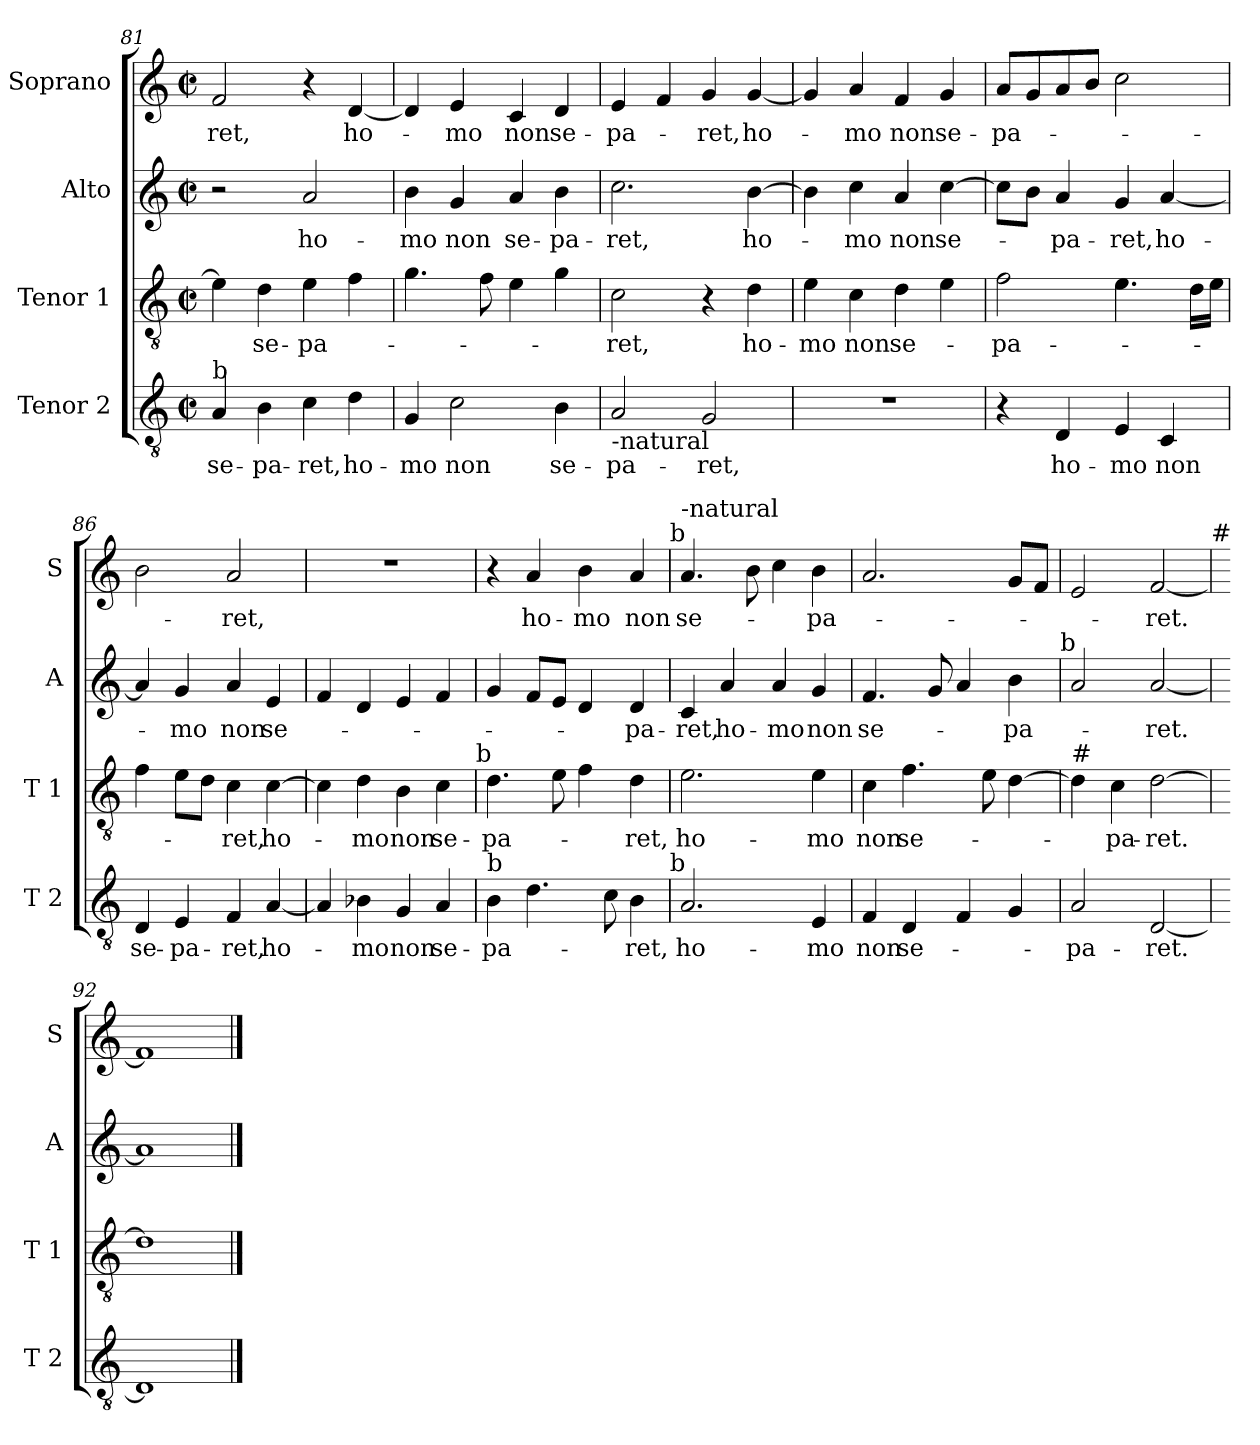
**kern	**text	**kern	**text	**kern	**text	**kern	**text
*part4	*part4	*part3	*part3	*part2	*part2	*part1	*part1
*staff4	*staff4	*staff3	*staff3	*staff2	*staff2	*staff1	*staff1
*I"Tenor 2	*	*I"Tenor 1	*	*I"Alto	*	*I"Soprano	*
*I'T 2	*	*I'T 1	*	*I'A	*	*I'S	*
*clefGv2	*	*clefGv2	*	*clefG2	*	*clefG2	*
*k[]	*	*k[]	*	*k[]	*	*k[]	*
*C:	*	*C:	*	*C:	*	*C:	*
*M2/2	*	*M2/2	*	*M2/2	*	*M2/2	*
*met(c|)	*	*met(c|)	*	*met(c|)	*	*met(c|)	*
=81	=81	=81	=81	=81	=81	=81	=81
!LO:TX:a:t=b	!	!	!	!	!	!	!
4A/	se-	4e\]	.	2r	.	2f/	-ret,
4B\	-pa-	4d\	se-	.	.	.	.
4c\	-ret,	4e\	-pa-	2a/	ho-	4r	.
4d\	ho-	4f\	.	.	.	[4d/	ho-
=82	=82	=82	=82	=82	=82	=82	=82
4G/	-mo	4.g\	.	4b\	-mo	4d/]	.
2c\	non	.	.	4g/	non	4e/	-mo
.	.	8f\	.	.	.	.	.
.	.	4e\	.	4a/	se-	4c/	non
4B\	se-	4g\	.	4b\	-pa-	4d/	se-
=83	=83	=83	=83	=83	=83	=83	=83
!LO:TX:b:t=-natural	!	!	!	!	!	!	!
2A/	-pa-	2c\	-ret,	2.cc\	-ret,	4e/	-pa-
.	.	.	.	.	.	4f/	.
2G/	-ret,	4r	.	.	.	4g/	-ret,
.	.	4d\	ho-	[4b\	ho-	[4g/	ho-
=84	=84	=84	=84	=84	=84	=84	=84
1r	.	4e\	-mo	4b\]	.	4g/]	.
.	.	4c\	non	4cc\	-mo	4a/	-mo
.	.	4d\	se-	4a/	non	4f/	non
.	.	4e\	.	[4cc\	se-	4g/	se-
=85	=85	=85	=85	=85	=85	=85	=85
4r	.	2f\	-pa-	8cc\L]	.	8a/L	-pa-
.	.	.	.	8b\J	.	8g/	.
4D/	ho-	.	.	4a/	-pa-	8a/	.
.	.	.	.	.	.	8b/J	.
4E/	-mo	4.e\	.	4g/	-ret,	2cc\	.
4C/	non	.	.	[4a/	ho-	.	.
.	.	16d\LL	.	.	.	.	.
.	.	16e\JJ	.	.	.	.	.
!!LO:LB:g=z
=86	=86	=86	=86	=86	=86	=86	=86
4D/	se-	4f\	.	4a/]	.	2b\	.
4E/	-pa-	8e\L	.	4g/	-mo	.	.
.	.	8d\J	.	.	.	.	.
4F/	-ret,	4c\	-ret,	4a/	non	2a/	-ret,
[4A/	ho-	[4c\	ho-	4e/	se-	.	.
=87	=87	=87	=87	=87	=87	=87	=87
4A/]	.	4c\]	.	4f/	.	1r	.
4B-X\	-mo	4d\	-mo	4d/	.	.	.
4G/	non	4B\	non	4e/	.	.	.
4A/	se-	4c\	se-	4f/	.	.	.
!	!	!LO:TX:a:t=b	!	!	!	!	!
=88	=88	=88	=88	=88	=88	=88	=88
!LO:TX:a:t=b	!	!	!	!	!	!	!
4B\	-pa-	4.d\	-pa-	4g/	.	4r	.
4.d\	.	.	.	8f/L	.	4a/	ho-
.	.	8e\	.	8e/J	.	.	.
.	.	4f\	.	4d/	.	4b\	-mo
8c\	.	.	.	.	.	.	.
4B\	-ret,	4d\	-ret,	4d/	-pa-	4a/	non
!	!	!	!	!	!	!LO:TX:a:t=b	!
!LO:TX:a:t=b	!	!	!	!	!	!	!
=89	=89	=89	=89	=89	=89	=89	=89
!	!	!	!	!	!	!LO:TX:a:t=-natural	!
2.A/	ho-	2.e\	ho-	4c/	-ret,	4.a/	se-
.	.	.	.	4a/	ho-	.	.
.	.	.	.	.	.	8b\	.
.	.	.	.	4a/	-mo	4cc\	.
4E/	-mo	4e\	-mo	4g/	non	4b\	-pa-
=90	=90	=90	=90	=90	=90	=90	=90
4F/	non	4c\	non	4.f/	se-	2.a/	.
4D/	se-	4.f\	se-	.	.	.	.
.	.	.	.	8g/	.	.	.
4F/	.	.	.	4a/	.	.	.
.	.	8e\	.	.	.	.	.
4G/	.	[4d\	.	4b\	-pa-	8g/L	.
.	.	.	.	.	.	8f/J	.
!	!	!	!	!LO:TX:a:t=b	!	!	!
=91	=91	=91	=91	=91	=91	=91	=91
!	!	!LO:TX:a:t=#	!	!	!	!	!
2A/	-pa-	4d\]	.	2a/	.	2e/	.
.	.	4c\	-pa-	.	.	.	.
[2D/	-ret.	[2d\	-ret.	[2a/	-ret.	[2f/	-ret.
!	!	!	!	!	!	!LO:TX:a:t=#	!
=92	=92	=92	=92	=92	=92	=92	=92
1D]	.	1d]	.	1a]	.	1f]	.
==	==	==	==	==	==	==	==
*-	*-	*-	*-	*-	*-	*-	*-
